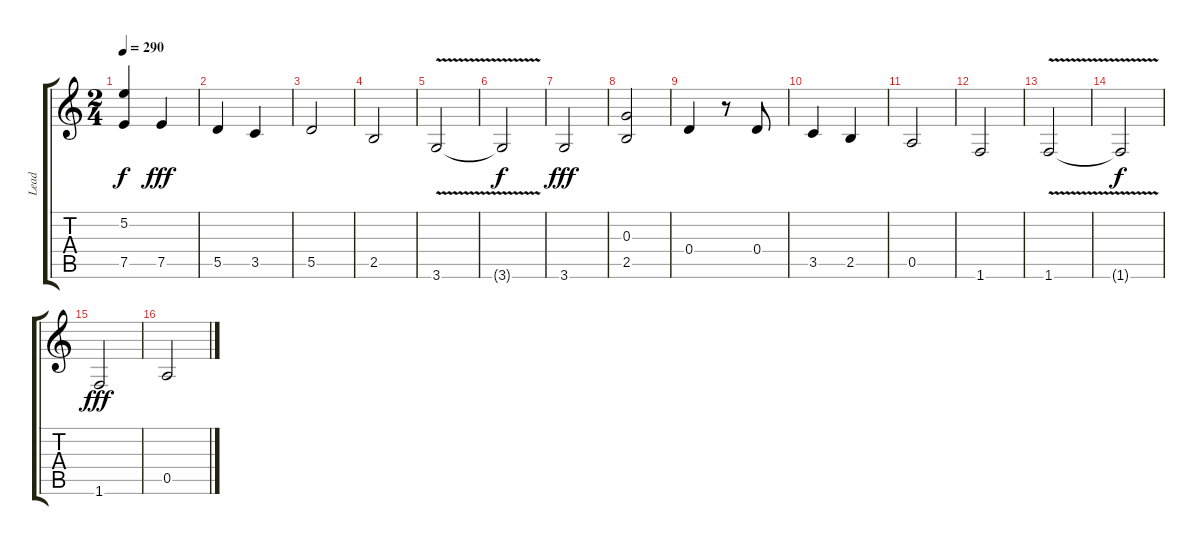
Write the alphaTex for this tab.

\track ("Lead" "Lead") {instrument electricguitarclean}
\staff {score tabs}
\tuning (E4 B3 G3 D3 A2 E2) {hide}
\ts (2 4)
\tempo 290
\clef g2
\ks c
(5.2 7.5{t}).4{dy f} 7.5.4{dy fff} |
5.5.4 3.5.4 |
5.5.2 |
2.5.2 |
3.6{v}.2 |
3.6{t}.2{dy f} |
3.6.2{dy fff} |
(0.3 2.5).2 |
0.4.4 r.8 0.4.8 |
3.5.4 2.5.4 |
0.5.2 |
1.6.2 |
1.6{v}.2 |
1.6{t}.2{dy f} |
1.6.2{dy fff} |
0.5.2
